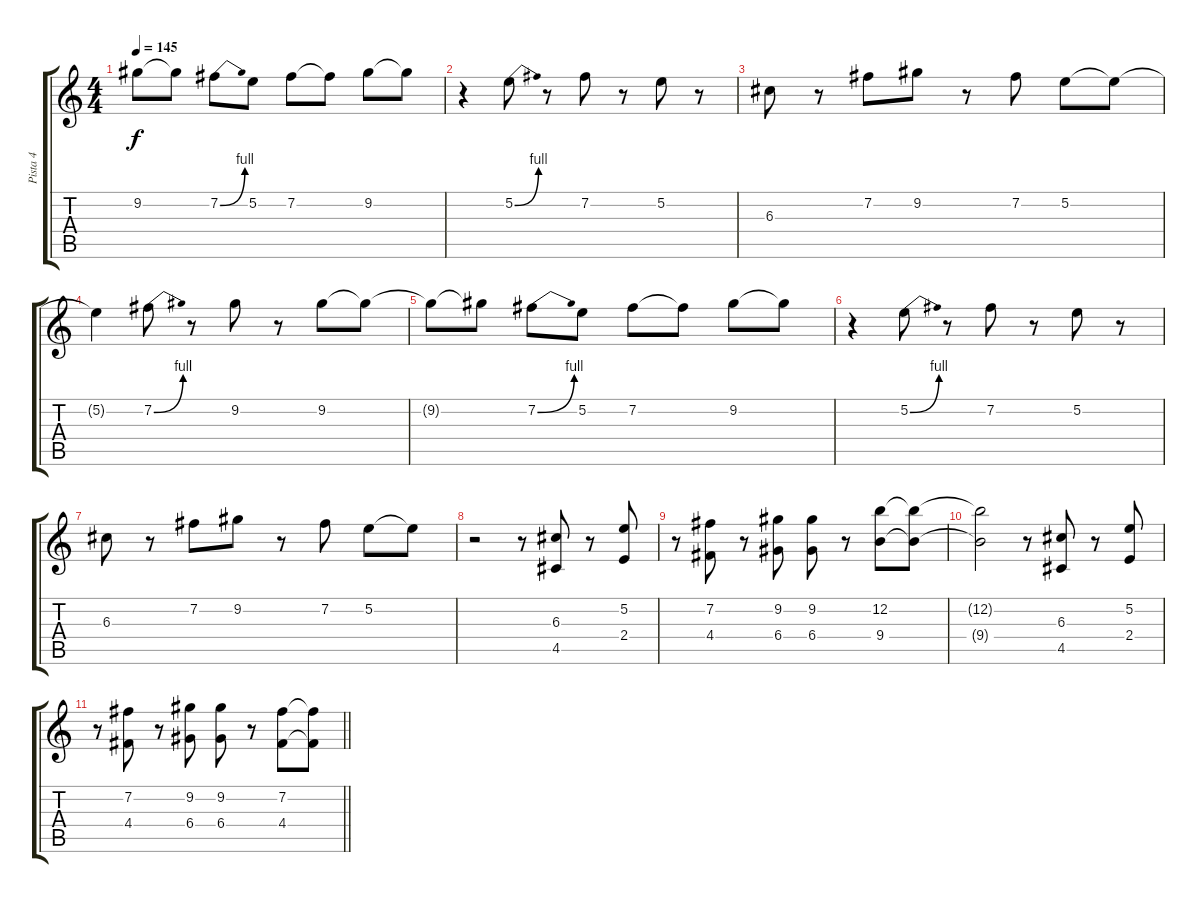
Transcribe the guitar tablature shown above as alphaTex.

\track ("Pista 4" "Pista 4") {instrument overdrivenguitar}
\staff {score tabs}
\tuning (E4 B3 G3 D3 A2 E2) {hide}
\ts (4 4)
\tempo 145
\clef g2
\ks c
9.2{t}.8{dy f} 9.2{t}.8 7.2{be (bend 0 0 60 4)}.8 5.2.8 7.2.8 7.2{t}.8 9.2.8 9.2{t}.8 |
r.4 5.2{be (bend 0 0 60 4)}.8 r.8 7.2.8 r.8 5.2.8 r.8 |
6.3.8 r.8 7.2.8 9.2.8 r.8 7.2.8 5.2.8 5.2{t}.8 |
5.2{t}.4 7.2{be (bend 0 0 60 4)}.8 r.8 9.2.8 r.8 9.2.8 9.2{t}.8 |
9.2{t}.8 9.2{t}.8 7.2{be (bend 0 0 60 4)}.8 5.2.8 7.2.8 7.2{t}.8 9.2.8 9.2{t}.8 |
r.4 5.2{be (bend 0 0 60 4)}.8 r.8 7.2.8 r.8 5.2.8 r.8 |
6.3.8 r.8 7.2.8 9.2.8 r.8 7.2.8 5.2.8 5.2{t}.8 |
r.2 r.8 (6.3 4.5).8 r.8 (5.2 2.4).8 |
r.8 (7.2 4.4).8 r.8 (9.2 6.4).8 (9.2 6.4).8 r.8 (12.2 9.4).8 (12.2{t} 9.4{t}).8 |
(12.2{t} 9.4{t}).2 r.8 (6.3 4.5).8 r.8 (5.2 2.4).8 |
\barLineRight lightlight
r.8 (7.2 4.4).8 r.8 (9.2 6.4).8 (9.2 6.4).8 r.8 (7.2 4.4).8 (7.2{t} 4.4{t}).8
